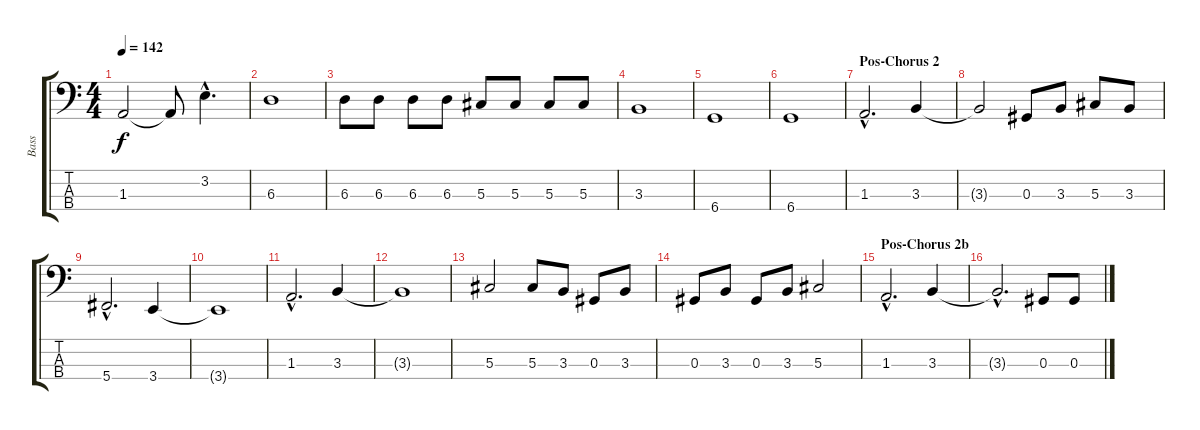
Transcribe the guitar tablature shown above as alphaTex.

\track ("Bass" "Bass") {instrument electricbassfinger}
\staff {score tabs}
\tuning (Gb2 Db2 Ab1 Db1) {hide}
\ts (4 4)
\tempo 142
\clef f4
\ks c
1.3.2{dy f} 1.3{t}.8 3.2{hac}.4{d} |
6.3.1 |
6.3.8 6.3.8 6.3.8 6.3.8 5.3.8 5.3.8 5.3.8 5.3.8 |
3.3.1 |
6.4.1 |
6.4.1 |
\section ("" "Pos-Chorus 2")
1.3{hac}.2{d} 3.3.4 |
3.3{t}.2 0.3.8 3.3.8 5.3.8 3.3.8 |
5.4{hac}.2{d} 3.4.4 |
3.4{t}.1 |
1.3{hac}.2{d} 3.3.4 |
3.3{t}.1 |
5.3.2 5.3.8 3.3.8 0.3.8 3.3.8 |
0.3.8 3.3.8 0.3.8 3.3.8 5.3.2 |
\section ("" "Pos-Chorus 2b")
1.3{hac}.2{d} 3.3.4 |
3.3{hac t}.2{d} 0.3.8 0.3.8
